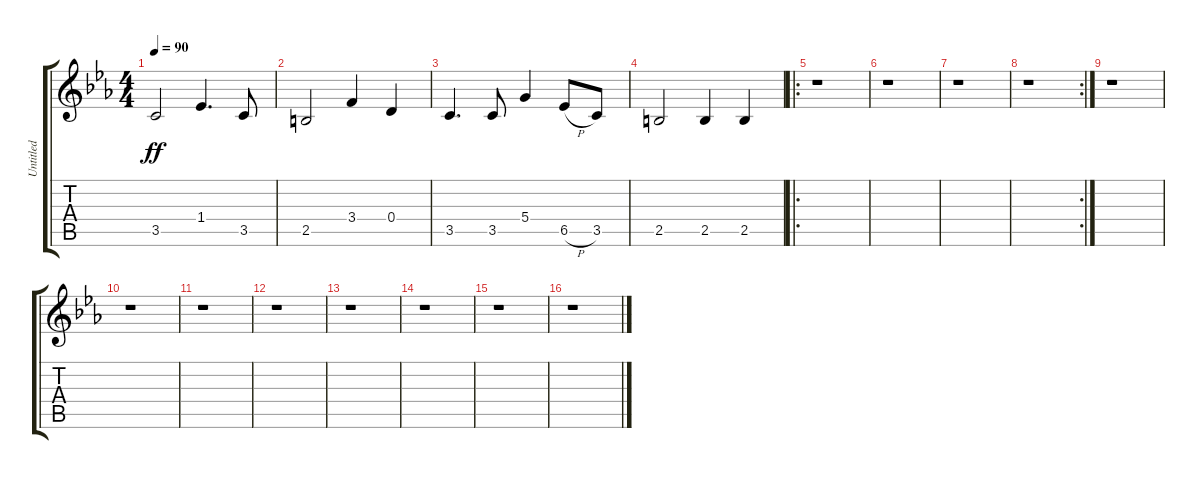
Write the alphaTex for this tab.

\track ("Untitled" "Untitled") {instrument overdrivenguitar}
\staff {score tabs}
\tuning (E4 B3 G3 D3 A2 E2) {hide}
\ts (4 4)
\tempo 90
\clef g2
\ks eb
3.5.2{dy ff} 1.4.4{d} 3.5.8 |
2.5.2 3.4.4 0.4.4 |
3.5.4{d} 3.5.8 5.4.4 6.5{h}.8 3.5.8 |
2.5.2 2.5.4 2.5.4 |
\ro
r.1 |
r.1 |
r.1 |
\rc 2
r.1 |
r.1 |
r.1 |
r.1 |
r.1 |
r.1 |
r.1 |
r.1 |
r.1
